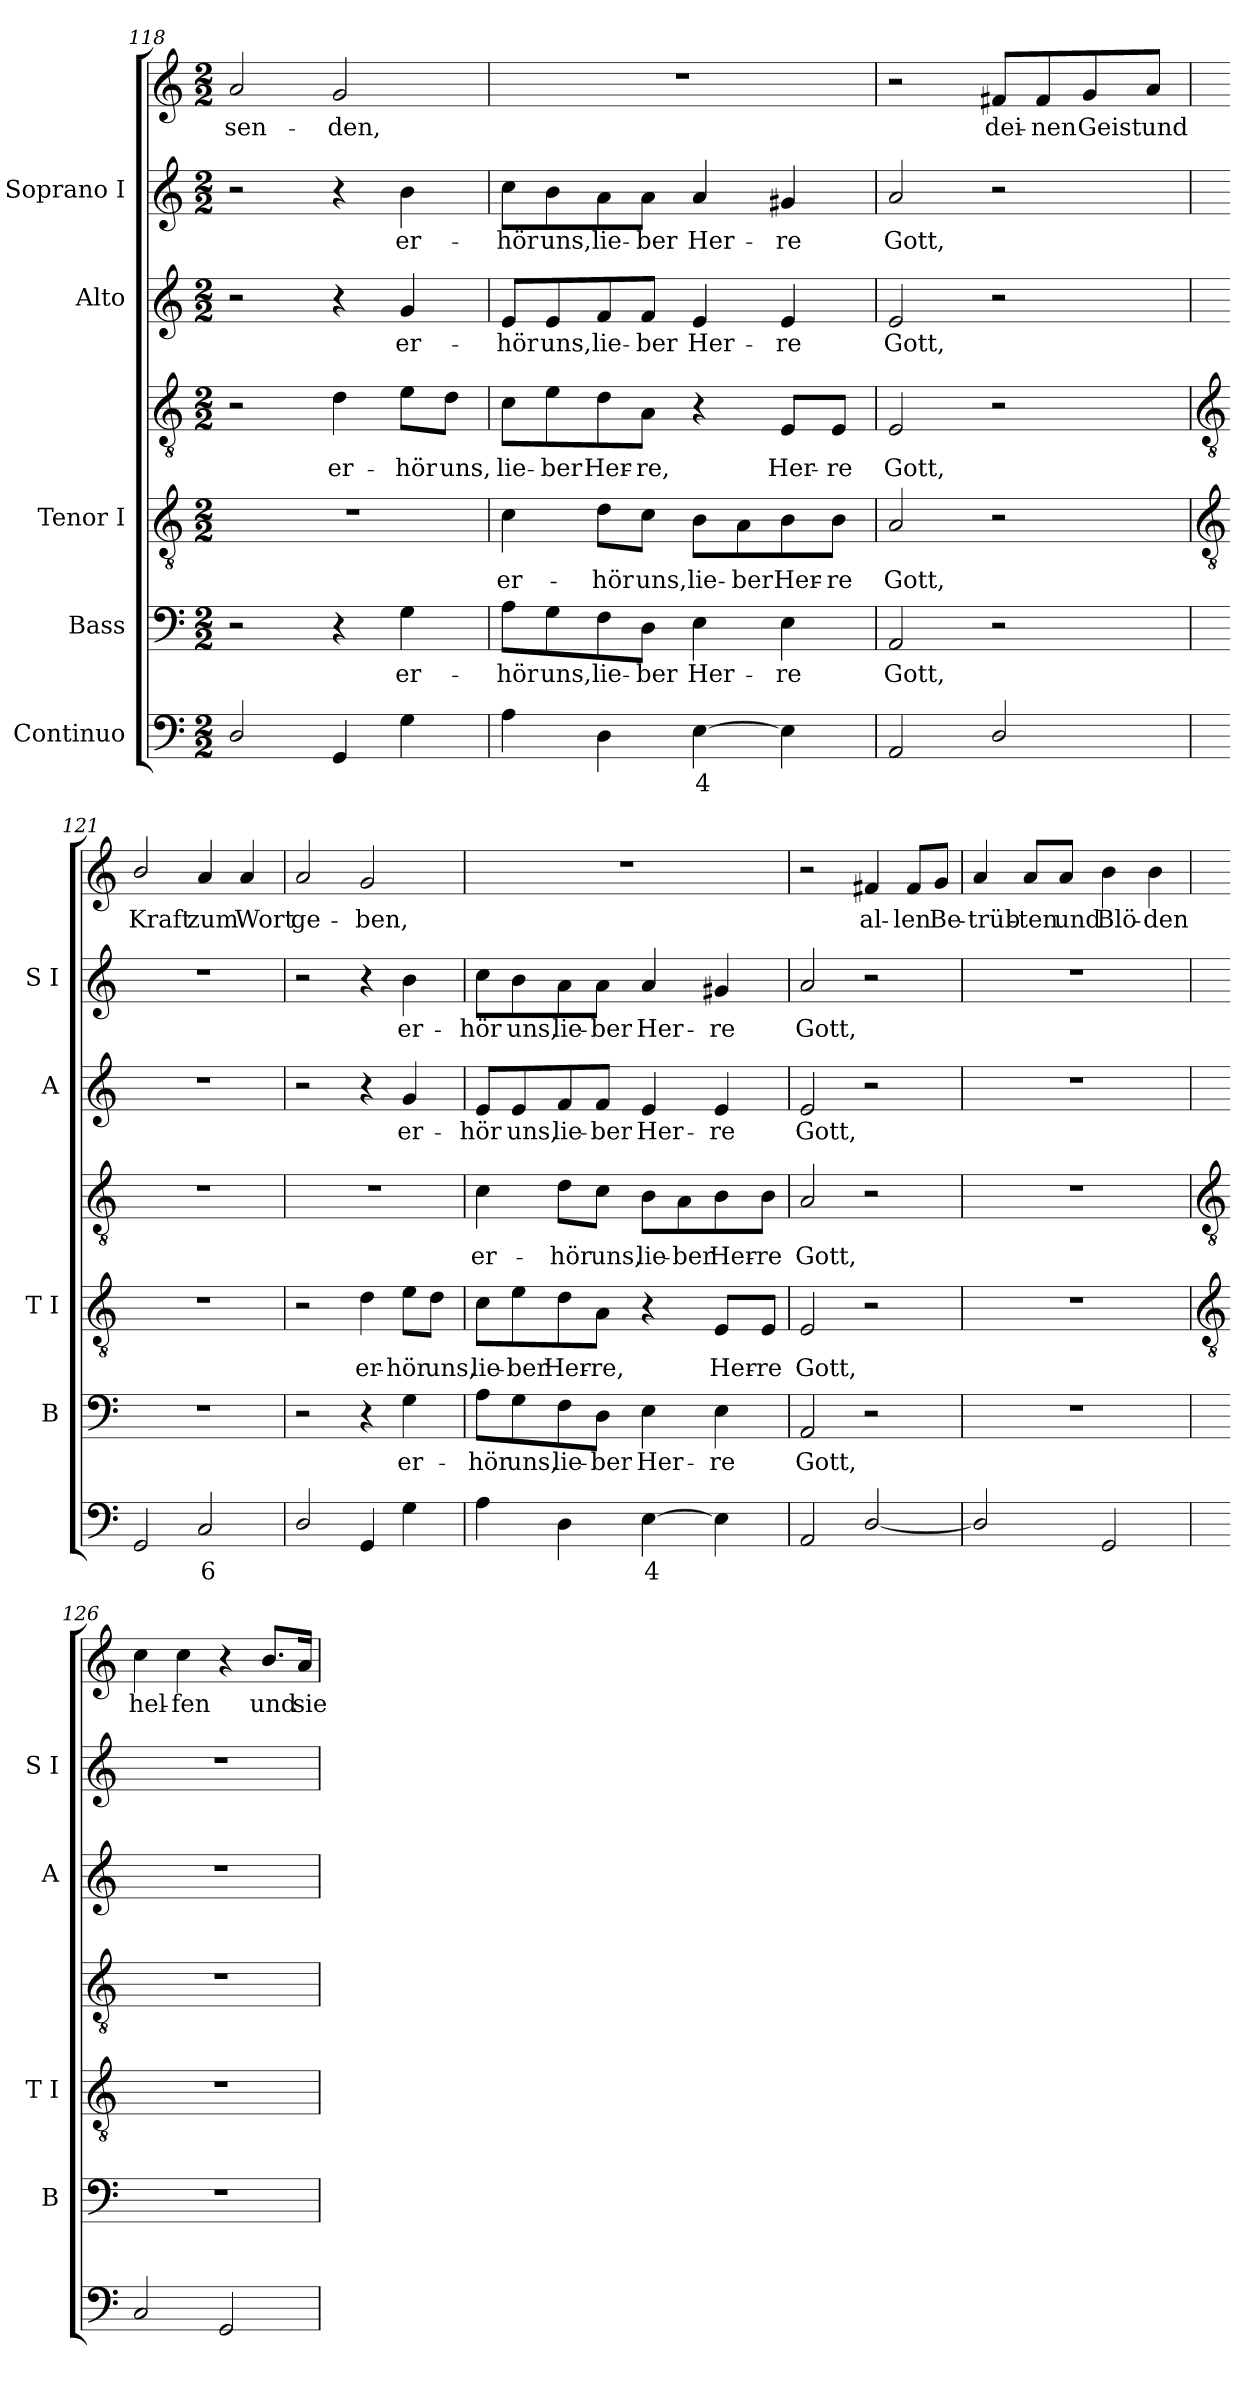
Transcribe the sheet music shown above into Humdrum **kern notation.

**kern	**text	**kern	**text	**kern	**text	**kern	**text	**kern	**text	**kern	**text	**kern	**text
*part5	*part5	*part4	*part4	*part3	*part3	*part3	*part3	*part2	*part2	*part1	*part1	*part1	*part1
*staff7	*staff7	*staff6	*staff6	*staff5	*staff5	*staff4	*staff4	*staff3	*staff3	*staff2	*staff2	*staff1	*staff1
*I"Continuo	*	*I"Bass	*	*I"Tenor I	*	*	*	*I"Alto	*	*I"Soprano I	*	*	*
*	*	*I'B	*	*I'T I	*	*	*	*I'A	*	*I'S I	*	*	*
*clefF4	*	*clefF4	*	*clefGv2	*	*clefGv2	*	*clefG2	*	*clefG2	*	*clefG2	*
*k[]	*	*k[]	*	*k[]	*	*k[]	*	*k[]	*	*k[]	*	*k[]	*
*C:	*	*C:	*	*C:	*	*C:	*	*C:	*	*C:	*	*C:	*
*M2/2	*	*M2/2	*	*M2/2	*	*M2/2	*	*M2/2	*	*M2/2	*	*M2/2	*
=118	=118	=118	=118	=118	=118	=118	=118	=118	=118	=118	=118	=118	=118
!	!	!	!	!	!	!	!	!	!	!	!	!	!LO:LY:b
2D/	.	2r	.	1r	.	2r	.	2r	.	2r	.	2a	sen-
!	!	!	!	!	!	!	!LO:LY:b	!	!	!	!	!	!LO:LY:b
4GG	.	4r	.	.	.	4d	er-	4r	.	4r	.	2g	-den,
!	!	!	!LO:LY:b	!	!	!	!LO:LY:b	!	!LO:LY:b	!	!LO:LY:b	!	!
4G	.	4G	er-	.	.	8e\L	-hör	4g	er-	4b	er-	.	.
!	!	!	!	!	!	!	!LO:LY:b	!	!	!	!	!	!
.	.	.	.	.	.	8d\J	uns,	.	.	.	.	.	.
=119	=119	=119	=119	=119	=119	=119	=119	=119	=119	=119	=119	=119	=119
!	!	!	!LO:LY:b	!	!LO:LY:b	!	!LO:LY:b	!	!LO:LY:b	!	!LO:LY:b	!	!
4A	.	8A\L	-hör	4c	er-	8c\L	lie-	8e/L	-hör	8cc\L	-hör	1r	.
!	!	!	!LO:LY:b	!	!	!	!LO:LY:b	!	!LO:LY:b	!	!LO:LY:b	!	!
.	.	8G\	uns,	.	.	8e\	-ber	8e/	uns,	8b\	uns,	.	.
!	!	!	!LO:LY:b	!	!LO:LY:b	!	!LO:LY:b	!	!LO:LY:b	!	!LO:LY:b	!	!
4D	.	8F\	lie-	8d\L	-hör	8d\	Her-	8f/	lie-	8a\	lie-	.	.
!	!	!	!LO:LY:b	!	!LO:LY:b	!	!LO:LY:b	!	!LO:LY:b	!	!LO:LY:b	!	!
.	.	8D\J	-ber	8c\J	uns,	8A\J	-re,	8f/J	-ber	8a\J	-ber	.	.
!	!LO:LY:b	!	!LO:LY:b	!	!LO:LY:b	!	!	!	!LO:LY:b	!	!LO:LY:b	!	!
[4E	4	4E	Her-	8B\L	lie-	4r	.	4e	Her-	4a	Her-	.	.
!	!	!	!	!	!LO:LY:b	!	!	!	!	!	!	!	!
.	.	.	.	8A\	-ber	.	.	.	.	.	.	.	.
!	!	!	!LO:LY:b	!	!LO:LY:b	!	!LO:LY:b	!	!LO:LY:b	!	!LO:LY:b	!	!
4E]	.	4E	-re	8B\	Her-	8E/L	Her-	4e	-re	4g#X	-re	.	.
!	!	!	!	!	!LO:LY:b	!	!LO:LY:b	!	!	!	!	!	!
.	.	.	.	8B\J	-re	8E/J	-re	.	.	.	.	.	.
=120	=120	=120	=120	=120	=120	=120	=120	=120	=120	=120	=120	=120	=120
!	!	!	!LO:LY:b	!	!LO:LY:b	!	!LO:LY:b	!	!LO:LY:b	!	!LO:LY:b	!	!
2AA	.	2AA	Gott,	2A	Gott,	2E	Gott,	2e	Gott,	2a	Gott,	2r	.
!	!	!	!	!	!	!	!	!	!	!	!	!	!LO:LY:b
2D/	.	2r	.	2r	.	2r	.	2r	.	2r	.	8f#X/L	dei-
!	!	!	!	!	!	!	!	!	!	!	!	!	!LO:LY:b
.	.	.	.	.	.	.	.	.	.	.	.	8f#/	-nen
!	!	!	!	!	!	!	!	!	!	!	!	!	!LO:LY:b
.	.	.	.	.	.	.	.	.	.	.	.	8g/	Geist
!	!	!	!	!	!	!	!	!	!	!	!	!	!LO:LY:b
.	.	.	.	.	.	.	.	.	.	.	.	8a/J	und
!!LO:LB:g=z
=121	=121	=121	=121	=121	=121	=121	=121	=121	=121	=121	=121	=121	=121
*	*	*	*	*clefGv2	*	*clefGv2	*	*	*	*	*	*	*
!	!	!	!	!	!	!	!	!	!	!	!	!	!LO:LY:b
2GG	.	1r	.	1r	.	1r	.	1r	.	1r	.	2b/	Kraft
!	!LO:LY:b	!	!	!	!	!	!	!	!	!	!	!	!LO:LY:b
2C	6	.	.	.	.	.	.	.	.	.	.	4a	zum
!	!	!	!	!	!	!	!	!	!	!	!	!	!LO:LY:b
.	.	.	.	.	.	.	.	.	.	.	.	4a	Wort
=122	=122	=122	=122	=122	=122	=122	=122	=122	=122	=122	=122	=122	=122
!	!	!	!	!	!	!	!	!	!	!	!	!	!LO:LY:b
2D/	.	2r	.	2r	.	1r	.	2r	.	2r	.	2a	ge-
!	!	!	!	!	!LO:LY:b	!	!	!	!	!	!	!	!LO:LY:b
4GG	.	4r	.	4d	er-	.	.	4r	.	4r	.	2g	-ben,
!	!	!	!LO:LY:b	!	!LO:LY:b	!	!	!	!LO:LY:b	!	!LO:LY:b	!	!
4G	.	4G	er-	8e\L	-hör	.	.	4g	er-	4b	er-	.	.
!	!	!	!	!	!LO:LY:b	!	!	!	!	!	!	!	!
.	.	.	.	8d\J	uns,	.	.	.	.	.	.	.	.
=123	=123	=123	=123	=123	=123	=123	=123	=123	=123	=123	=123	=123	=123
!	!	!	!LO:LY:b	!	!LO:LY:b	!	!LO:LY:b	!	!LO:LY:b	!	!LO:LY:b	!	!
4A	.	8A\L	-hör	8c\L	lie-	4c	er-	8e/L	-hör	8cc\L	-hör	1r	.
!	!	!	!LO:LY:b	!	!LO:LY:b	!	!	!	!LO:LY:b	!	!LO:LY:b	!	!
.	.	8G\	uns,	8e\	-ber	.	.	8e/	uns,	8b\	uns,	.	.
!	!	!	!LO:LY:b	!	!LO:LY:b	!	!LO:LY:b	!	!LO:LY:b	!	!LO:LY:b	!	!
4D	.	8F\	lie-	8d\	Her-	8d\L	-hör	8f/	lie-	8a\	lie-	.	.
!	!	!	!LO:LY:b	!	!LO:LY:b	!	!LO:LY:b	!	!LO:LY:b	!	!LO:LY:b	!	!
.	.	8D\J	-ber	8A\J	-re,	8c\J	uns,	8f/J	-ber	8a\J	-ber	.	.
!	!LO:LY:b	!	!LO:LY:b	!	!	!	!LO:LY:b	!	!LO:LY:b	!	!LO:LY:b	!	!
[4E	4	4E	Her-	4r	.	8B\L	lie-	4e	Her-	4a	Her-	.	.
!	!	!	!	!	!	!	!LO:LY:b	!	!	!	!	!	!
.	.	.	.	.	.	8A\	-ber	.	.	.	.	.	.
!	!	!	!LO:LY:b	!	!LO:LY:b	!	!LO:LY:b	!	!LO:LY:b	!	!LO:LY:b	!	!
4E]	.	4E	-re	8E/L	Her-	8B\	Her-	4e	-re	4g#X	-re	.	.
!	!	!	!	!	!LO:LY:b	!	!LO:LY:b	!	!	!	!	!	!
.	.	.	.	8E/J	-re	8B\J	-re	.	.	.	.	.	.
=124	=124	=124	=124	=124	=124	=124	=124	=124	=124	=124	=124	=124	=124
!	!	!	!LO:LY:b	!	!LO:LY:b	!	!LO:LY:b	!	!LO:LY:b	!	!LO:LY:b	!	!
2AA	.	2AA	Gott,	2E	Gott,	2A	Gott,	2e	Gott,	2a	-Gott,	2r	.
!	!	!	!	!	!	!	!	!	!	!	!	!	!LO:LY:b
[2D/	.	2r	.	2r	.	2r	.	2r	.	2r	.	4f#X	al-
!	!	!	!	!	!	!	!	!	!	!	!	!	!LO:LY:b
.	.	.	.	.	.	.	.	.	.	.	.	8f#/L	-len
!	!	!	!	!	!	!	!	!	!	!	!	!	!LO:LY:b
.	.	.	.	.	.	.	.	.	.	.	.	8g/J	Be-
=125	=125	=125	=125	=125	=125	=125	=125	=125	=125	=125	=125	=125	=125
!	!	!	!	!	!	!	!	!	!	!	!	!	!LO:LY:b
2D/]	.	1r	.	1r	.	1r	.	1r	.	1r	.	4a	trüb-
!	!	!	!	!	!	!	!	!	!	!	!	!	!LO:LY:b
.	.	.	.	.	.	.	.	.	.	.	.	8a/L	-ten
!	!	!	!	!	!	!	!	!	!	!	!	!	!LO:LY:b
.	.	.	.	.	.	.	.	.	.	.	.	8a/J	und
!	!	!	!	!	!	!	!	!	!	!	!	!	!LO:LY:b
2GG	.	.	.	.	.	.	.	.	.	.	.	4b	Blö-
!	!	!	!	!	!	!	!	!	!	!	!	!	!LO:LY:b
.	.	.	.	.	.	.	.	.	.	.	.	4b	-den
!!LO:LB:g=z
=126	=126	=126	=126	=126	=126	=126	=126	=126	=126	=126	=126	=126	=126
*	*	*	*	*clefGv2	*	*clefGv2	*	*	*	*	*	*	*
!	!	!	!	!	!	!	!	!	!	!	!	!	!LO:LY:b
2C	.	1r	.	1r	.	1r	.	1r	.	1r	.	4cc	hel-
!	!	!	!	!	!	!	!	!	!	!	!	!	!LO:LY:b
.	.	.	.	.	.	.	.	.	.	.	.	4cc	-fen
2GG	.	.	.	.	.	.	.	.	.	.	.	4r	.
!	!	!	!	!	!	!	!	!	!	!	!	!	!LO:LY:b
.	.	.	.	.	.	.	.	.	.	.	.	8.b/L	und
!	!	!	!	!	!	!	!	!	!	!	!	!	!LO:LY:b
.	.	.	.	.	.	.	.	.	.	.	.	16a/Jk	sie
=	=	=	=	=	=	=	=	=	=	=	=	=	=
*-	*-	*-	*-	*-	*-	*-	*-	*-	*-	*-	*-	*-	*-
